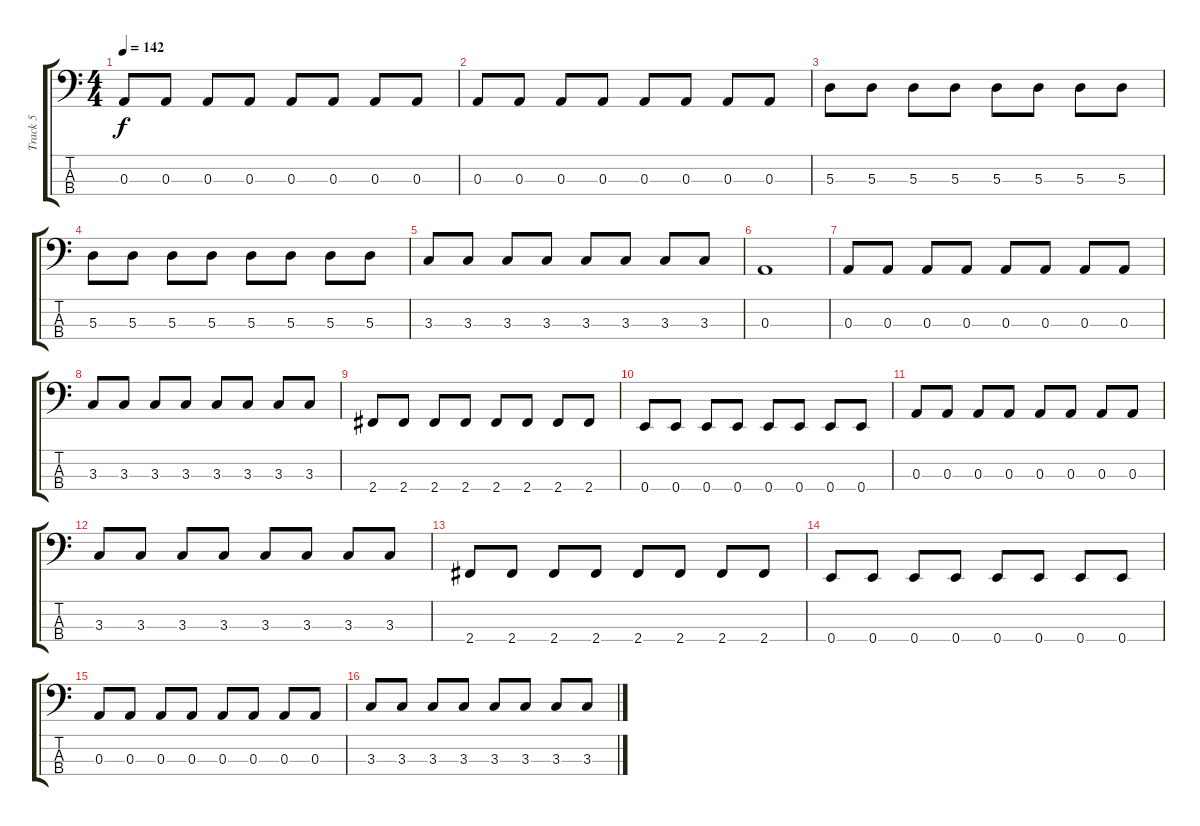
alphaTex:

\track ("Track 5" "Track 5") {instrument electricbassfinger}
\staff {score tabs}
\tuning (G2 D2 A1 E1) {hide}
\ts (4 4)
\tempo 142
\clef f4
\ks c
0.3.8{dy f} 0.3.8 0.3.8 0.3.8 0.3.8 0.3.8 0.3.8 0.3.8 |
0.3.8 0.3.8 0.3.8 0.3.8 0.3.8 0.3.8 0.3.8 0.3.8 |
5.3.8 5.3.8 5.3.8 5.3.8 5.3.8 5.3.8 5.3.8 5.3.8 |
5.3.8 5.3.8 5.3.8 5.3.8 5.3.8 5.3.8 5.3.8 5.3.8 |
3.3.8 3.3.8 3.3.8 3.3.8 3.3.8 3.3.8 3.3.8 3.3.8 |
0.3.1 |
0.3.8 0.3.8 0.3.8 0.3.8 0.3.8 0.3.8 0.3.8 0.3.8 |
3.3.8 3.3.8 3.3.8 3.3.8 3.3.8 3.3.8 3.3.8 3.3.8 |
2.4.8 2.4.8 2.4.8 2.4.8 2.4.8 2.4.8 2.4.8 2.4.8 |
0.4.8 0.4.8 0.4.8 0.4.8 0.4.8 0.4.8 0.4.8 0.4.8 |
0.3.8 0.3.8 0.3.8 0.3.8 0.3.8 0.3.8 0.3.8 0.3.8 |
3.3.8 3.3.8 3.3.8 3.3.8 3.3.8 3.3.8 3.3.8 3.3.8 |
2.4.8 2.4.8 2.4.8 2.4.8 2.4.8 2.4.8 2.4.8 2.4.8 |
0.4.8 0.4.8 0.4.8 0.4.8 0.4.8 0.4.8 0.4.8 0.4.8 |
0.3.8 0.3.8 0.3.8 0.3.8 0.3.8 0.3.8 0.3.8 0.3.8 |
3.3.8 3.3.8 3.3.8 3.3.8 3.3.8 3.3.8 3.3.8 3.3.8
